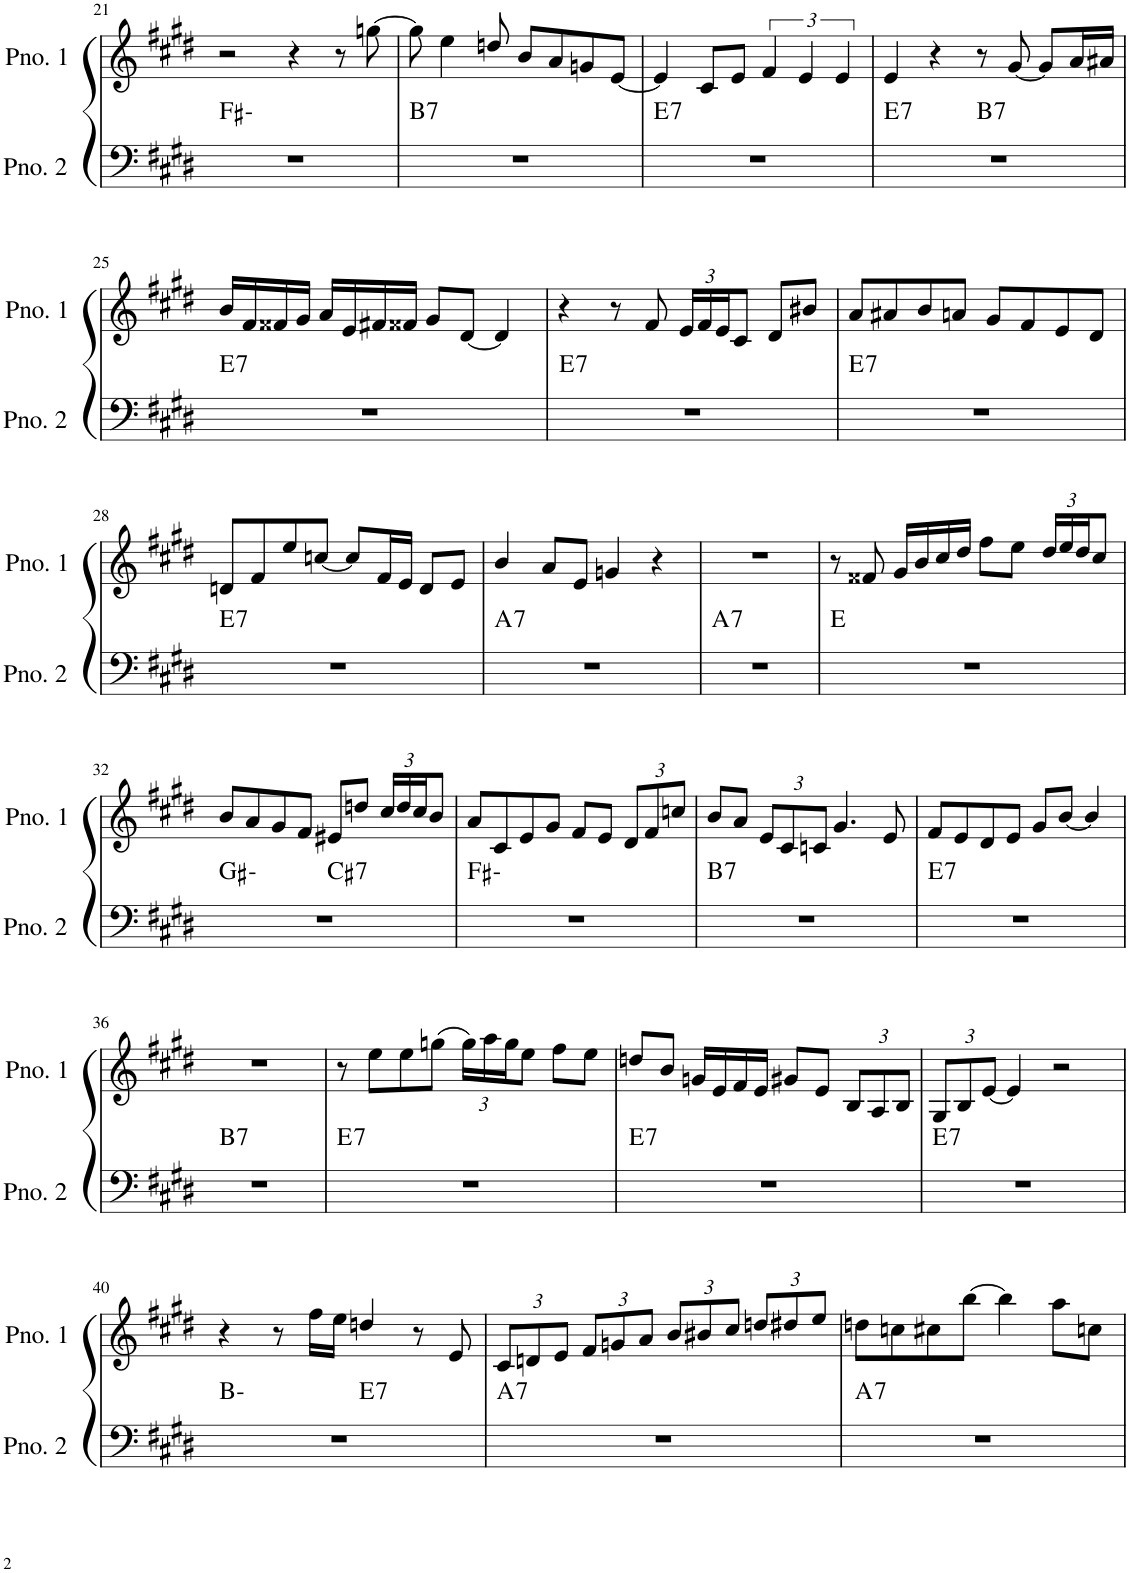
**kern	**harte	**kern
*part2	*part2	*part1
*staff2	*	*staff1
*I"ピアノ 2	*	*I"ピアノ 1
!!LO:PB:g=z
*clefF4	*	*clefG2
*k[f#c#g#d#]	*	*k[f#c#g#d#]
*M4/4	*	*M4/4
=21	=21	=21
1r	F#:min	2r
.	.	4r
.	.	8r
.	.	[8ggn\
=22	=22	=22
!	!LO:H:kt=7	!
1r	B:7	8gg\]
.	.	4ee\
.	.	8ddn/
.	.	8b/L
.	.	8a/
.	.	8gn/
.	.	[8e/J
=23	=23	=23
!	!LO:H:kt=7	!
1r	E:7	4e/]
.	.	8c#/L
.	.	8e/J
.	.	6f#/
.	.	6e/
.	.	6e/
=24	=24	=24
!	!LO:H:kt=7	!
*^	*	*
1r	2ryy	E:7	4e/
.	.	.	4r
!	!	!LO:H:kt=7	!
.	2ryy	B:7	8r
.	.	.	[8g#/
.	.	.	8g#/L]
.	.	.	16a/L
.	.	.	16a#X/JJ
!!LO:LB:g=z
=25	=25	=25	=25
!	!	!LO:H:kt=7	!
*v	*v	*	*
1r	E:7	16b/LL
.	.	16f#/
.	.	16f##X/
.	.	16g#/JJ
.	.	16a/LL
.	.	16e/
.	.	16f#X/
.	.	16f##X/JJ
.	.	8g#/L
.	.	[8d#/J
.	.	4d#/]
=26	=26	=26
!	!LO:H:kt=7	!
1r	E:7	4r
.	.	8r
.	.	8f#/
*	*	*Xbrackettup
.	.	24e/LL
.	.	24f#/
.	.	24e/J
.	.	8c#/J
.	.	8d#/L
.	.	8b#X/J
=27	=27	=27
!	!LO:H:kt=7	!
1r	E:7	8a/L
.	.	8a#X/
.	.	8b/
.	.	8an/J
.	.	8g#/L
.	.	8f#/
.	.	8e/
.	.	8d#/J
!!LO:LB:g=z
=28	=28	=28
!	!LO:H:kt=7	!
1r	E:7	8dn/L
.	.	8f#/
.	.	8ee/
.	.	[8ccn/J
.	.	8cc/L]
.	.	16f#/L
.	.	16e/JJ
.	.	8d/L
.	.	8e/J
=29	=29	=29
!	!LO:H:kt=7	!
1r	A:7	4b/
.	.	8a/L
.	.	8e/J
.	.	4gn/
.	.	4r
=30	=30	=30
!	!LO:H:kt=7	!
1r	A:7	1r
=31	=31	=31
1r	E:maj	8r
.	.	8f##X/
.	.	16g#/LL
.	.	16b/
.	.	16cc#/
.	.	16dd#/JJ
.	.	8ff#\L
.	.	8ee\J
.	.	24dd#/LL
.	.	24ee/
.	.	24dd#/J
.	.	8cc#/J
!!LO:LB:g=z
=32	=32	=32
*^	*	*
1r	2ryy	G#:min	8b/L
.	.	.	8a/
.	.	.	8g#/
.	.	.	8f#/J
!	!	!LO:H:kt=7	!
.	2ryy	C#:7	8e#X/L
.	.	.	8ddn/J
.	.	.	24cc#/LL
.	.	.	24dd/
.	.	.	24cc#/J
.	.	.	8b/J
*v	*v	*	*
=33	=33	=33
1r	F#:min	8a/L
.	.	8c#/
.	.	8e/
.	.	8g#/J
.	.	8f#/L
.	.	8e/J
.	.	12d#/L
.	.	12f#/
.	.	12ccn/J
=34	=34	=34
!	!LO:H:kt=7	!
1r	B:7	8b/L
.	.	8a/J
.	.	12e/L
.	.	12c#/
.	.	12cn/J
.	.	4.g#/
.	.	8e/
=35	=35	=35
!	!LO:H:kt=7	!
1r	E:7	8f#/L
.	.	8e/
.	.	8d#/
.	.	8e/J
.	.	8g#/L
.	.	[8b/J
.	.	4b/]
!!LO:LB:g=z
=36	=36	=36
!	!LO:H:kt=7	!
1r	B:7	1r
=37	=37	=37
!	!LO:H:kt=7	!
1r	E:7	8r
.	.	8ee\L
.	.	8ee\
.	.	(8ggn\J
.	.	24gg\LL)
.	.	24aa\
.	.	24gg\J
.	.	8ee\J
.	.	8ff#\L
.	.	8ee\J
=38	=38	=38
!	!LO:H:kt=7	!
1r	E:7	8ddn/L
.	.	8b/J
.	.	16gn/LL
.	.	16e/
.	.	16f#/
.	.	16e/JJ
.	.	8g#X/L
.	.	8e/J
.	.	12B/L
.	.	12A/
.	.	12B/J
=39	=39	=39
!	!LO:H:kt=7	!
1r	E:7	12G#/L
.	.	12B/
.	.	[12e/J
.	.	4e/]
.	.	2r
!!LO:LB:g=z
=40	=40	=40
*^	*	*
1r	2ryy	B:min	4r
.	.	.	8r
.	.	.	16ff#\LL
.	.	.	16ee\JJ
!	!	!LO:H:kt=7	!
.	2ryy	E:7	4ddn/
.	.	.	8r
.	.	.	8e/
=41	=41	=41	=41
!	!	!LO:H:kt=7	!
*v	*v	*	*
1r	A:7	12c#/L
.	.	12dn/
.	.	12e/J
.	.	12f#/L
.	.	12gn/
.	.	12a/J
.	.	12b/L
.	.	12b#X/
.	.	12cc#/J
.	.	12ddn/L
.	.	12dd#X/
.	.	12ee/J
=42	=42	=42
!	!LO:H:kt=7	!
1r	A:7	8ddn\L
.	.	8ccn\
.	.	8cc#X\
.	.	[8bb\J
.	.	4bb\]
.	.	8aa\L
.	.	8ccn\J
=	=	=
*-	*-	*-
